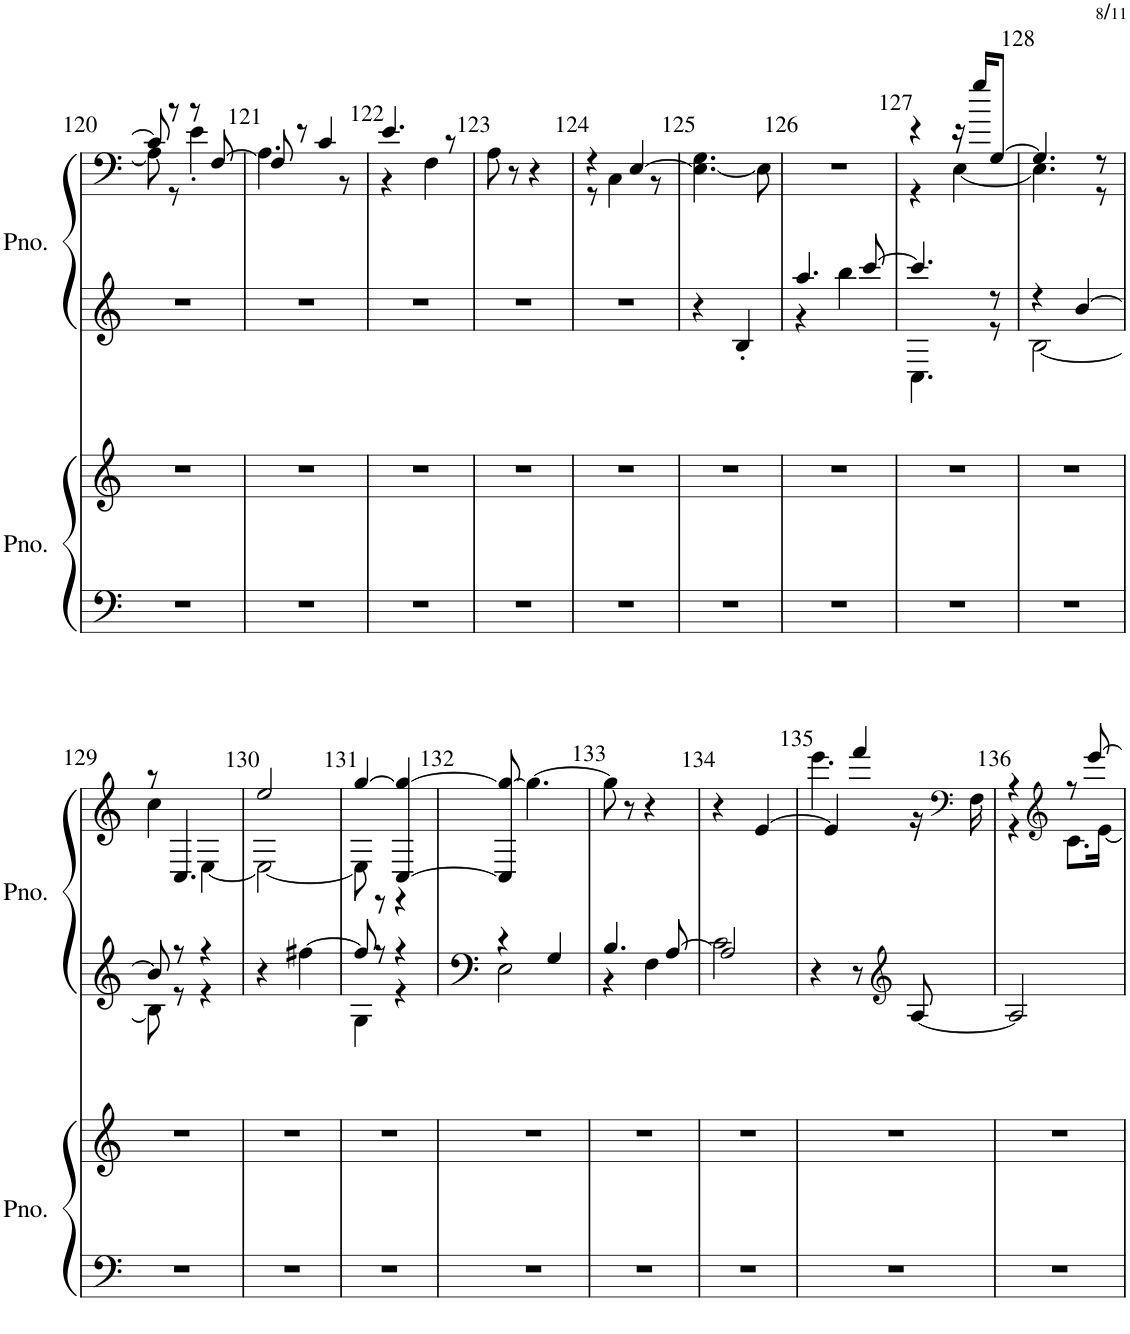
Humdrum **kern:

**kern	**kern	**kern	**kern
*part2	*part2	*part1	*part1
*staff4	*staff3	*staff2	*staff1
*I"ピアノ	*	*I"ピアノ	*
!!LO:PB:g=z
*clefF4	*clefG2	*clefG2	*clefF4
*k[]	*k[]	*k[]	*k[]
*M4/8	*M4/8	*M4/8	*M4/8
=120	=120	=120	=120
*	*	*	*^
2r	2r	2r	8c/]	8A\]
.	.	.	8r	8r
.	.	.	8r	4e'\
.	.	.	[8F/	.
=121	=121	=121	=121	=121
2r	2r	2r	8F/]	4.A\
.	.	.	8r	.
.	.	.	4c/	.
.	.	.	.	8r
=122	=122	=122	=122	=122
2r	2r	2r	4.e/	4r
.	.	.	.	4F\
.	.	.	8r	.
*	*	*	*v	*v
=123	=123	=123	=123
2r	2r	2r	8A\
.	.	.	8r
.	.	.	4r
=124	=124	=124	=124
*	*	*	*^
2r	2r	2r	4r	8r
.	.	.	.	4C\
.	.	.	[4E/	.
.	.	.	.	8r
*	*	*	*v	*v
=125	=125	=125	=125
2r	2r	4r	4.E\_ 4.G\
.	.	4B'/	.
.	.	.	8E\]
=126	=126	=126	=126
*	*	*^	*
2r	2r	4.aa/	4r	2r
.	.	.	4bb\	.
.	.	[8ccc/	.	.
=127	=127	=127	=127	=127
*	*	*	*	*^
2r	2r	4.ccc/]	4.C\	4r	4r
.	.	.	.	16r	[4E\
.	.	.	.	16gg/KL	.
.	.	8r	8r	[8G/J	.
=128	=128	=128	=128	=128	=128
2r	2r	4r	[2B\	4.G/]	4.E\]
.	.	[4b/	.	.	.
.	.	.	.	8r	8r
!!LO:LB:g=z	!!
=129	=129	=129	=129	=129	=129
2r	2r	8b/]	8B\]	8r	4cc\
.	.	8r	8r	4.C/	.
.	.	4r	4r	.	[4E\
*	*	*v	*v	*	*
=130	=130	=130	=130	=130
2r	2r	4r	2ee/	2E\_
.	.	[4ff#X\	.	.
=131	=131	=131	=131	=131
*	*	*^	*	*
2r	2r	8ff#/]	4G\	[4gg/	8E\]
.	.	8r	.	.	8r
.	.	4r	4r	[4C/ 4gg/_	4r
*	*	*	*	*v	*v
=132	=132	=132	=132	=132
2r	2r	4r	2E\	8C/] 8gg/_
.	.	.	.	4.gg\_
.	.	4G/	.	.
=133	=133	=133	=133	=133
2r	2r	4.B/	4r	8gg\]
.	.	.	.	8r
.	.	.	4F\	4r
.	.	[8A/	.	.
=134	=134	=134	=134	=134
2r	2r	2A/]	2c\	4r
.	.	.	.	[4e/
*	*	*v	*v	*
=135	=135	=135	=135
*	*	*	*^
2r	2r	4r	4e/]	4.eee\
.	.	8r	4fff/	.
*	*	*clefG2	*	*
.	.	[8A/	.	16r
*	*	*	*clefF4	*
.	.	.	.	16F\
=136	=136	=136	=136	=136
2r	2r	2A/]	4r	4r
*	*	*	*clefG2	*
.	.	.	8r	8.c\L
.	.	.	[8eee/	.
.	.	.	.	[16e\Jk
*	*	*	*v	*v
=	=	=	=
*-	*-	*-	*-
